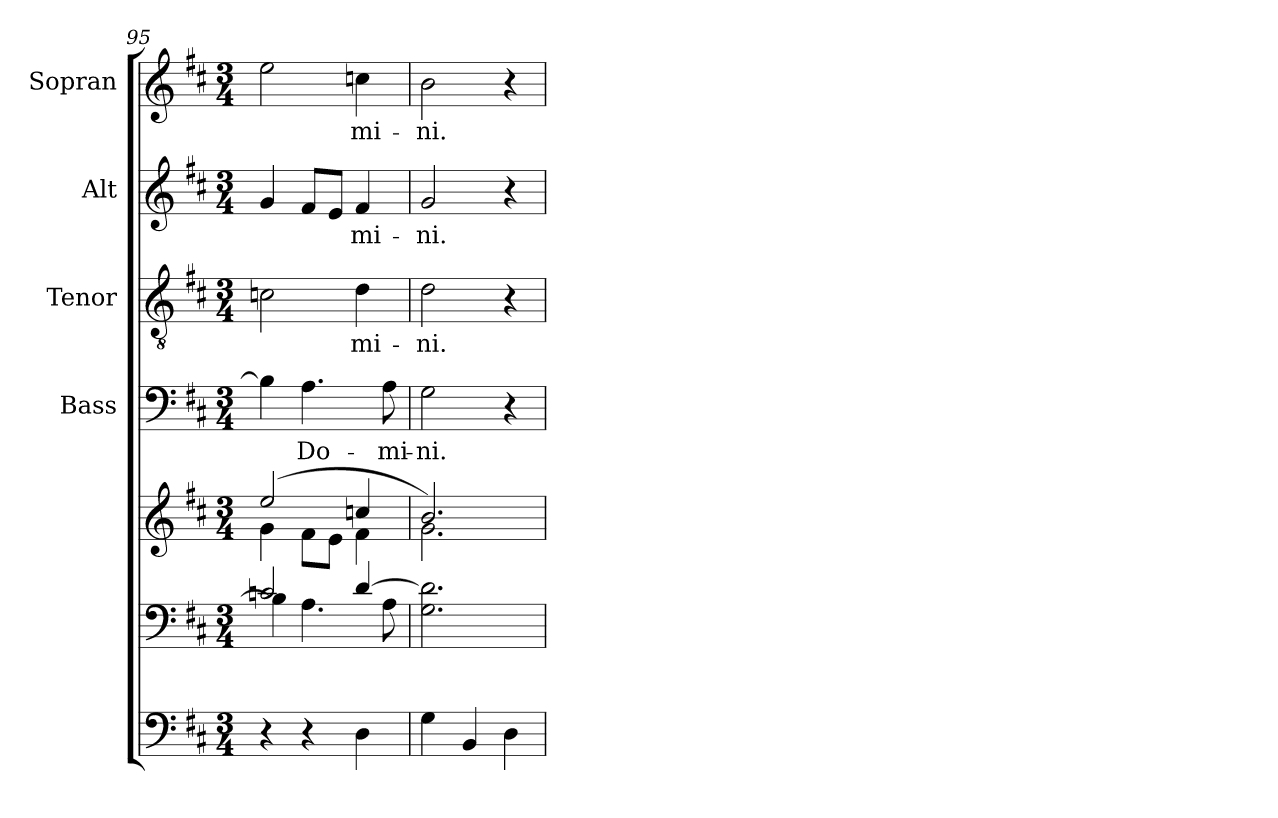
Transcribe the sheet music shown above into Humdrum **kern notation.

**kern	**kern	**kern	**kern	**text	**kern	**text	**kern	**text	**kern	**text
*part6	*part5	*part5	*part4	*part4	*part3	*part3	*part2	*part2	*part1	*part1
*staff7	*staff6	*staff5	*staff4	*staff4	*staff3	*staff3	*staff2	*staff2	*staff1	*staff1
*	*	*	*I"Bass	*	*I"Tenor	*	*I"Alt	*	*I"Sopran	*
*	*	*	*I'B.	*	*I'T.	*	*I'A.	*	*I'S.	*
*clefF4	*clefF4	*clefG2	*clefF4	*	*clefGv2	*	*clefG2	*	*clefG2	*
*k[f#c#]	*k[f#c#]	*k[f#c#]	*k[f#c#]	*	*k[f#c#]	*	*k[f#c#]	*	*k[f#c#]	*
*D:	*D:	*D:	*D:	*	*D:	*	*D:	*	*D:	*
*M3/4	*M3/4	*M3/4	*M3/4	*	*M3/4	*	*M3/4	*	*M3/4	*
=95	=95	=95	=95	=95	=95	=95	=95	=95	=95	=95
*	*^	*^	*	*	*	*	*	*	*	*
4r	2cn/	4B\]	(2ee/	4g\	4B\]	.	2cn\	.	4g/	.	2ee\	.
!	!	!	!	!	!	!LO:LY:b	!	!	!	!	!	!
4r	.	4.A\	.	8f#\L	4.A\	Do-	.	.	8f#/L	.	.	.
.	.	.	.	8e\J	.	.	.	.	8e/J	.	.	.
!	!	!	!	!	!	!	!	!LO:LY:b	!	!LO:LY:b	!	!LO:LY:b
4D\	[>4d/	.	4ccn/	4f#\	.	.	4d\	-mi-	4f#/	-mi-	4ccn\	-mi-
!	!	!	!	!	!	!LO:LY:b	!	!	!	!	!	!
.	.	8A\	.	.	8A\	-mi-	.	.	.	.	.	.
=96	=96	=96	=96	=96	=96	=96	=96	=96	=96	=96	=96	=96
!	!	!	!	!	!	!LO:LY:b	!	!LO:LY:b	!	!LO:LY:b	!	!LO:LY:b
*	*v	*v	*	*	*	*	*	*	*	*	*	*
4G\	2.G\ 2.d\]	2.b/)	2.g\	2G\	-ni.	2d\	-ni.	2g/	-ni.	2b\	-ni.
4BB/	.	.	.	.	.	.	.	.	.	.	.
4D\	.	.	.	4r	.	4r	.	4r	.	4r	.
*	*	*v	*v	*	*	*	*	*	*	*	*
=	=	=	=	=	=	=	=	=	=	=
*-	*-	*-	*-	*-	*-	*-	*-	*-	*-	*-
